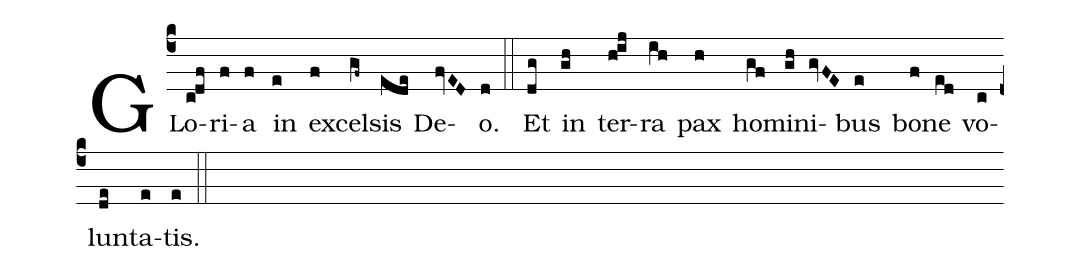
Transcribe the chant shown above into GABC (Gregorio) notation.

%%
(c4)GLo(cdf)ri(f)a(f) in(e) ex(f)cel(gf~)sis(ede) De(fvED)o.(d) (::)

Et(dg) in(gh) ter(hij)ra(ih) pax(h) ho(gf)mi(gh)ni(gvFE)bus(e) bo(f)ne(ed) vo(c)lun(de)ta(e)tis.(e) (::)
